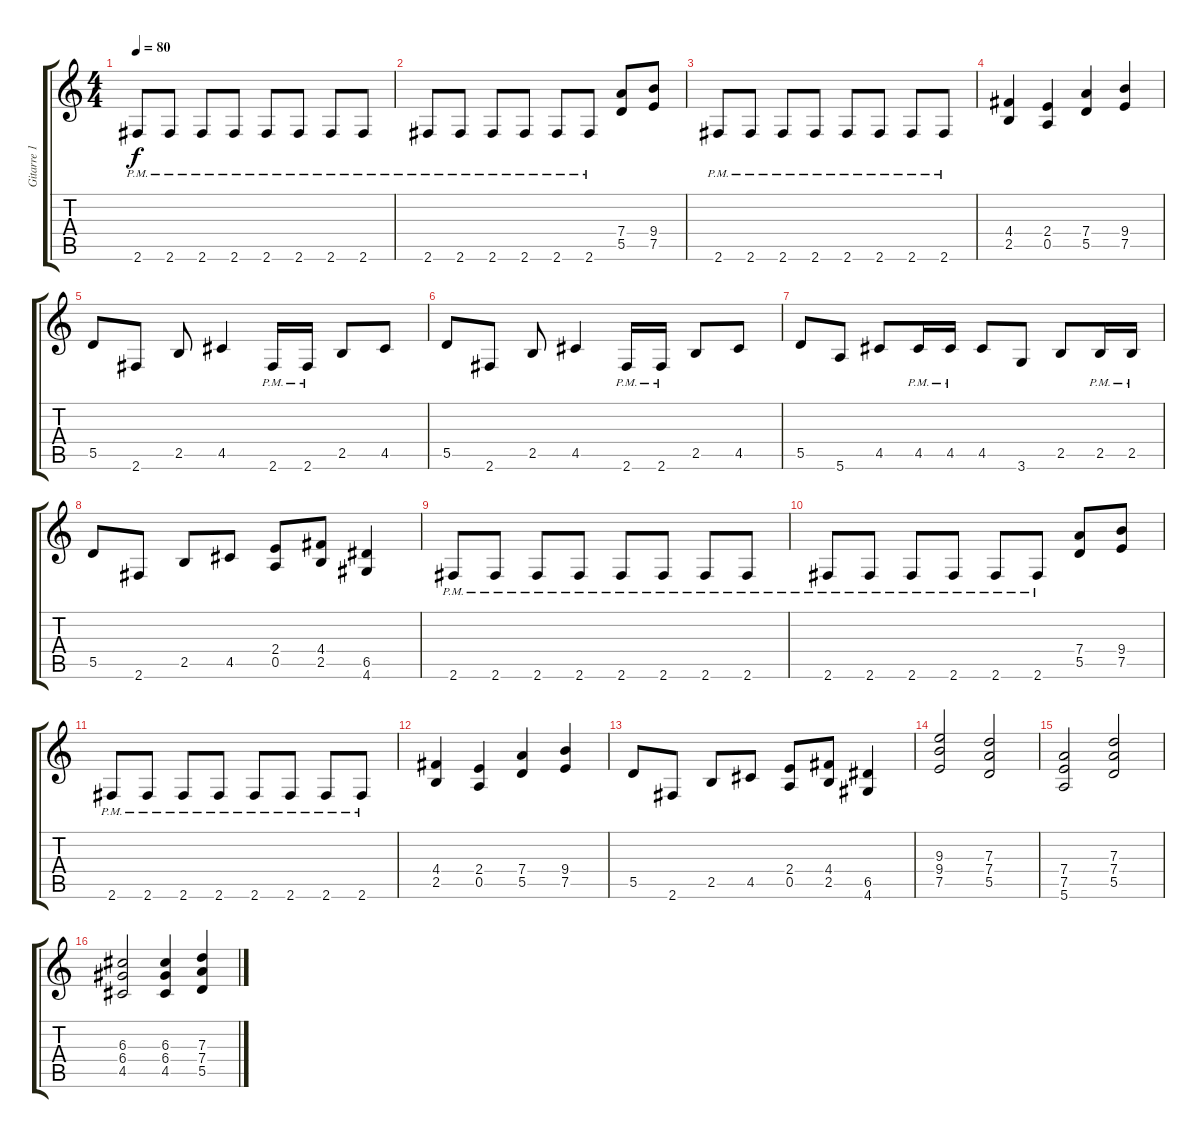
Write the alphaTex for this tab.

\track ("Gitarre 1" "Gitarre 1") {instrument distortionguitar}
\staff {score tabs}
\tuning (E4 B3 G3 D3 A2 E2) {hide}
\ts (4 4)
\tempo 80
\clef g2
\ks c
2.6{pm}.8{dy f} 2.6{pm}.8 2.6{pm}.8 2.6{pm}.8 2.6{pm}.8 2.6{pm}.8 2.6{pm}.8 2.6{pm}.8 |
2.6{pm}.8 2.6{pm}.8 2.6{pm}.8 2.6{pm}.8 2.6{pm}.8 2.6{pm}.8 (7.4 5.5).8 (9.4 7.5).8 |
2.6{pm}.8 2.6{pm}.8 2.6{pm}.8 2.6{pm}.8 2.6{pm}.8 2.6{pm}.8 2.6{pm}.8 2.6{pm}.8 |
(4.4 2.5).4 (2.4 0.5).4 (7.4 5.5).4 (9.4 7.5).4 |
5.5.8 2.6.8 2.5.8 4.5.4 2.6{pm}.16 2.6{pm}.16 2.5.8 4.5.8 |
5.5.8 2.6.8 2.5.8 4.5.4 2.6{pm}.16 2.6{pm}.16 2.5.8 4.5.8 |
5.5.8 5.6.8 4.5.8 4.5{pm}.16 4.5{pm}.16 4.5.8 3.6.8 2.5.8 2.5{pm}.16 2.5{pm}.16 |
5.5.8 2.6.8 2.5.8 4.5.8 (2.4 0.5).8 (4.4 2.5).8 (6.5 4.6).4 |
2.6{pm}.8 2.6{pm}.8 2.6{pm}.8 2.6{pm}.8 2.6{pm}.8 2.6{pm}.8 2.6{pm}.8 2.6{pm}.8 |
2.6{pm}.8 2.6{pm}.8 2.6{pm}.8 2.6{pm}.8 2.6{pm}.8 2.6{pm}.8 (7.4 5.5).8 (9.4 7.5).8 |
2.6{pm}.8 2.6{pm}.8 2.6{pm}.8 2.6{pm}.8 2.6{pm}.8 2.6{pm}.8 2.6{pm}.8 2.6{pm}.8 |
(4.4 2.5).4 (2.4 0.5).4 (7.4 5.5).4 (9.4 7.5).4 |
5.5.8 2.6.8 2.5.8 4.5.8 (2.4 0.5).8 (4.4 2.5).8 (6.5 4.6).4 |
(9.3 9.4 7.5).2 (7.3 7.4 5.5).2 |
(7.4 7.5 5.6).2 (7.3 7.4 5.5).2 |
(6.3 6.4 4.5).2 (6.3 6.4 4.5).4 (7.3 7.4 5.5).4
